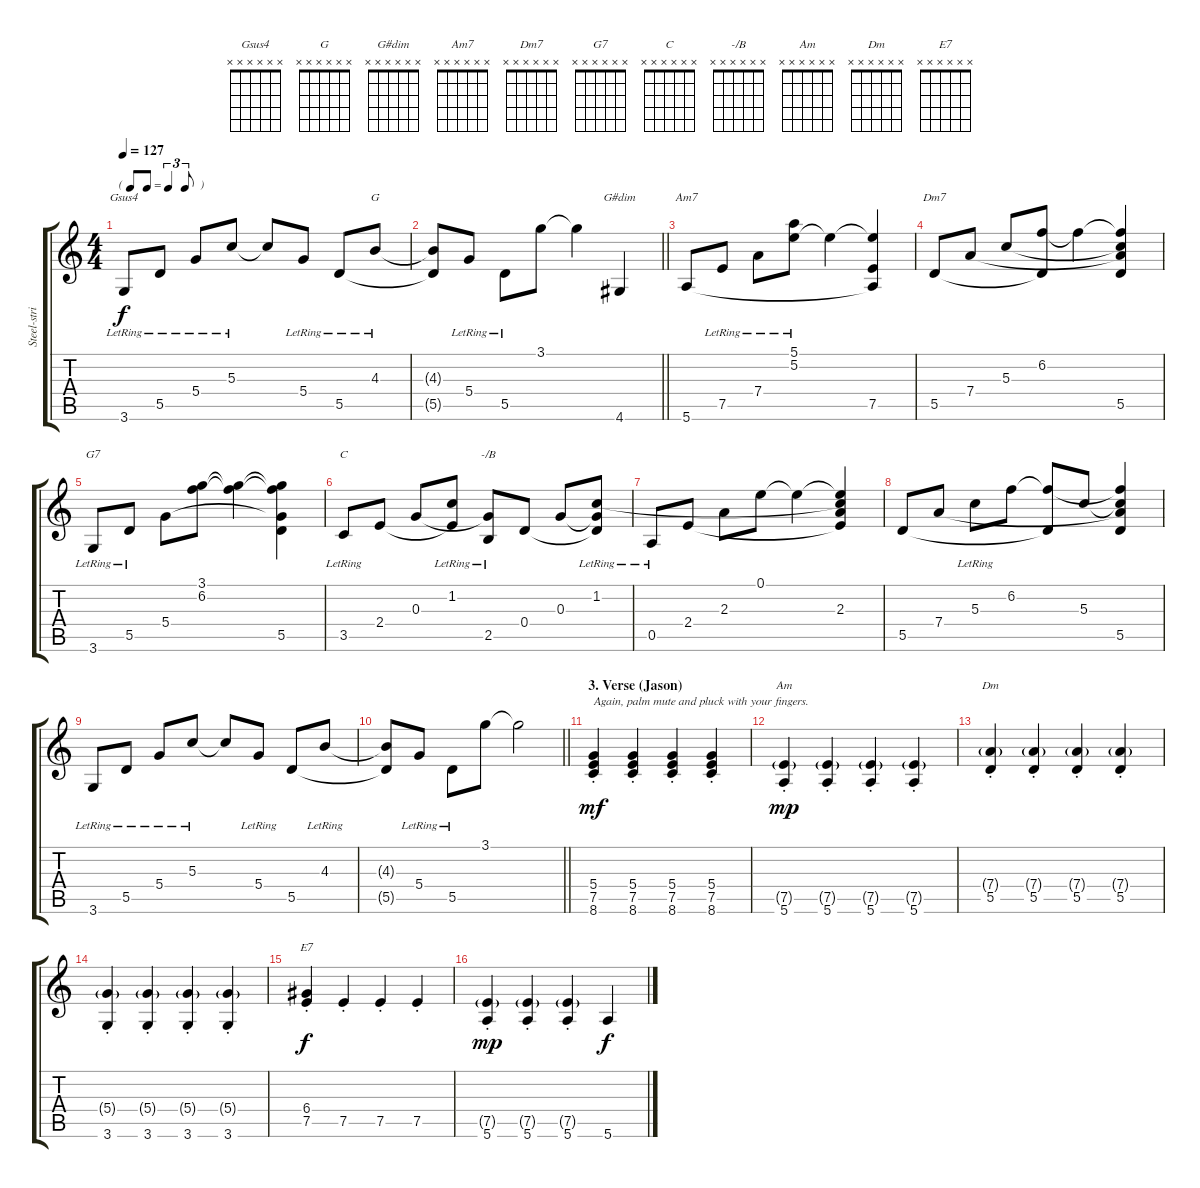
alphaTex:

\track ("Steel-stringed Acoustic Guitar" "Steel-stri") {instrument acousticguitarsteel}
\staff {score tabs}
\tuning (E4 B3 G3 D3 A2 E2) {hide}
\chord ("Gsus4" x x x x x x)
\chord ("G" x x x x x x)
\chord ("G#dim" x x x x x x)
\chord ("Am7" x x x x x x)
\chord ("Dm7" x x x x x x)
\chord ("G7" x x x x x x)
\chord ("C" x x x x x x)
\chord ("-/B" x x x x x x)
\chord ("Am" x x x x x x)
\chord ("Dm" x x x x x x)
\chord ("E7" x x x x x x)
\ts (4 4)
\tf triplet8th
\tempo 127
\clef g2
\ks c
3.6{lr}.8{ch "Gsus4" dy f} 5.5{lr}.8 5.4{lr}.8 5.3{lr}.8 5.3{t}.8 5.4{lr}.8 5.5{lr}.8 4.3{lr}.8{ch "G"} |
\barLineRight lightlight
(4.3{t} 5.5{t}).8 5.4{lr}.8 5.5{lr}.8 3.1.8 3.1{t}.4 4.6.4{ch "G#dim"} |
5.6.8{ch "Am7"} 7.5{lr}.8 7.4{lr}.8 (5.1{lr} 5.2).8 5.2{t}.4 (5.2{t} 7.5 5.6{t}).4 |
5.5.8{ch "Dm7"} 7.4.8 5.3.8 (6.2 5.5{t}).8 6.2{t}.4 (6.2{t} 5.3{t} 7.4{t} 5.5).4 |
3.6{lr}.8{ch "G7"} 5.5{lr}.8 5.4.8 (3.1 6.2).8 (3.1{t} 6.2{t}).4 (3.1{t} 6.2{t} 5.4{t} 5.5).4 |
3.5{lr}.8{ch "C"} 2.4.8 0.3.8 (1.2{lr} 2.4{t}).8 (0.3{t} 2.5{lr}).8{ch "-/B"} 0.4.8 0.3.8 (1.2{lr} 0.3{t} 0.4{t}).8 |
0.5{lr}.8 2.4.8 2.3.8 0.1.8 0.1{t}.4 (0.1{t} 1.2{t} 2.3 2.4{t}).4 |
5.5.8 7.4.8 5.3{lr}.8 6.2.8 (6.2{t} 5.5{t}).8 5.3.8 (6.2{t} 5.3{t} 7.4{t} 5.5).4 |
3.6{lr}.8 5.5{lr}.8 5.4{lr}.8 5.3{lr}.8 5.3{t}.8 5.4{lr}.8 5.5.8 4.3{lr}.8 |
\barLineRight lightlight
(4.3{t} 5.5{t}).8 5.4{lr}.8 5.5{lr}.8 3.1.8 3.1{t}.2 |
\section ("" "3. Verse (Jason)")
(5.4{st} 7.5{st} 8.6{st}).4{txt "Again, palm mute and pluck with your fingers." dy mf} (5.4{st} 7.5{st} 8.6{st}).4 (5.4{st} 7.5{st} 8.6{st}).4 (5.4{st} 7.5{st} 8.6{st}).4 |
(7.5{g st} 5.6{st}).4{ch "Am" dy mp} (7.5{g st} 5.6{st}).4 (7.5{g st} 5.6{st}).4 (7.5{g st} 5.6{st}).4 |
(7.4{g st} 5.5{st}).4{ch "Dm"} (7.4{g st} 5.5{st}).4 (7.4{g st} 5.5{st}).4 (7.4{g st} 5.5{st}).4 |
(5.4{g st} 3.6{st}).4 (5.4{g st} 3.6{st}).4 (5.4{g st} 3.6{st}).4 (5.4{g st} 3.6{st}).4 |
(6.4{st} 7.5{st}).4{ch "E7" dy f} 7.5{st}.4 7.5{st}.4 7.5{st}.4 |
(7.5{g st} 5.6{st}).4{dy mp} (7.5{g st} 5.6{st}).4 (7.5{g st} 5.6{st}).4 5.6{ss}.4{dy f}
